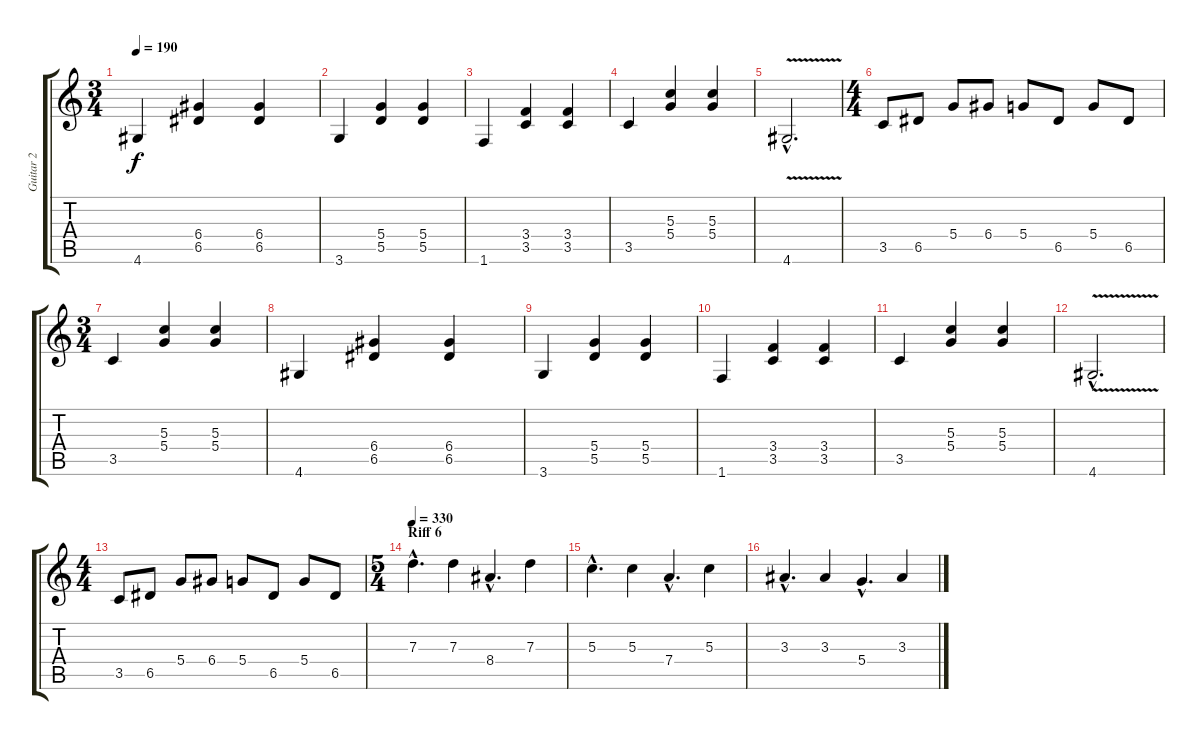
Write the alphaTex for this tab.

\track ("Guitar 2" "Guitar 2") {instrument overdrivenguitar}
\staff {score tabs}
\tuning (E4 B3 G3 D3 A2 E2) {hide}
\ts (3 4)
\tempo 190
\clef g2
\ks c
4.6.4{dy f} (6.4 6.5).4 (6.4 6.5).4 |
3.6.4 (5.4 5.5).4 (5.4 5.5).4 |
1.6.4 (3.4 3.5).4 (3.4 3.5).4 |
3.5.4 (5.3 5.4).4 (5.3 5.4).4 |
4.6{v hac}.2{d} |
\ts (4 4)
3.5.8 6.5.8 5.4.8 6.4.8 5.4.8 6.5.8 5.4.8 6.5.8 |
\ts (3 4)
3.5.4 (5.3 5.4).4 (5.3 5.4).4 |
4.6.4 (6.4 6.5).4 (6.4 6.5).4 |
3.6.4 (5.4 5.5).4 (5.4 5.5).4 |
1.6.4 (3.4 3.5).4 (3.4 3.5).4 |
3.5.4 (5.3 5.4).4 (5.3 5.4).4 |
4.6{v hac}.2{d} |
\ts (4 4)
3.5.8 6.5.8 5.4.8 6.4.8 5.4.8 6.5.8 5.4.8 6.5.8 |
\ts (5 4)
\section ("" "Riff 6")
\tempo 400
\tempo 330
7.3{hac}.4{d} 7.3.4 8.4{hac}.4{d} 7.3.4 |
5.3{hac}.4{d} 5.3.4 7.4{hac}.4{d} 5.3.4 |
3.3{hac}.4{d} 3.3.4 5.4{hac}.4{d} 3.3.4
